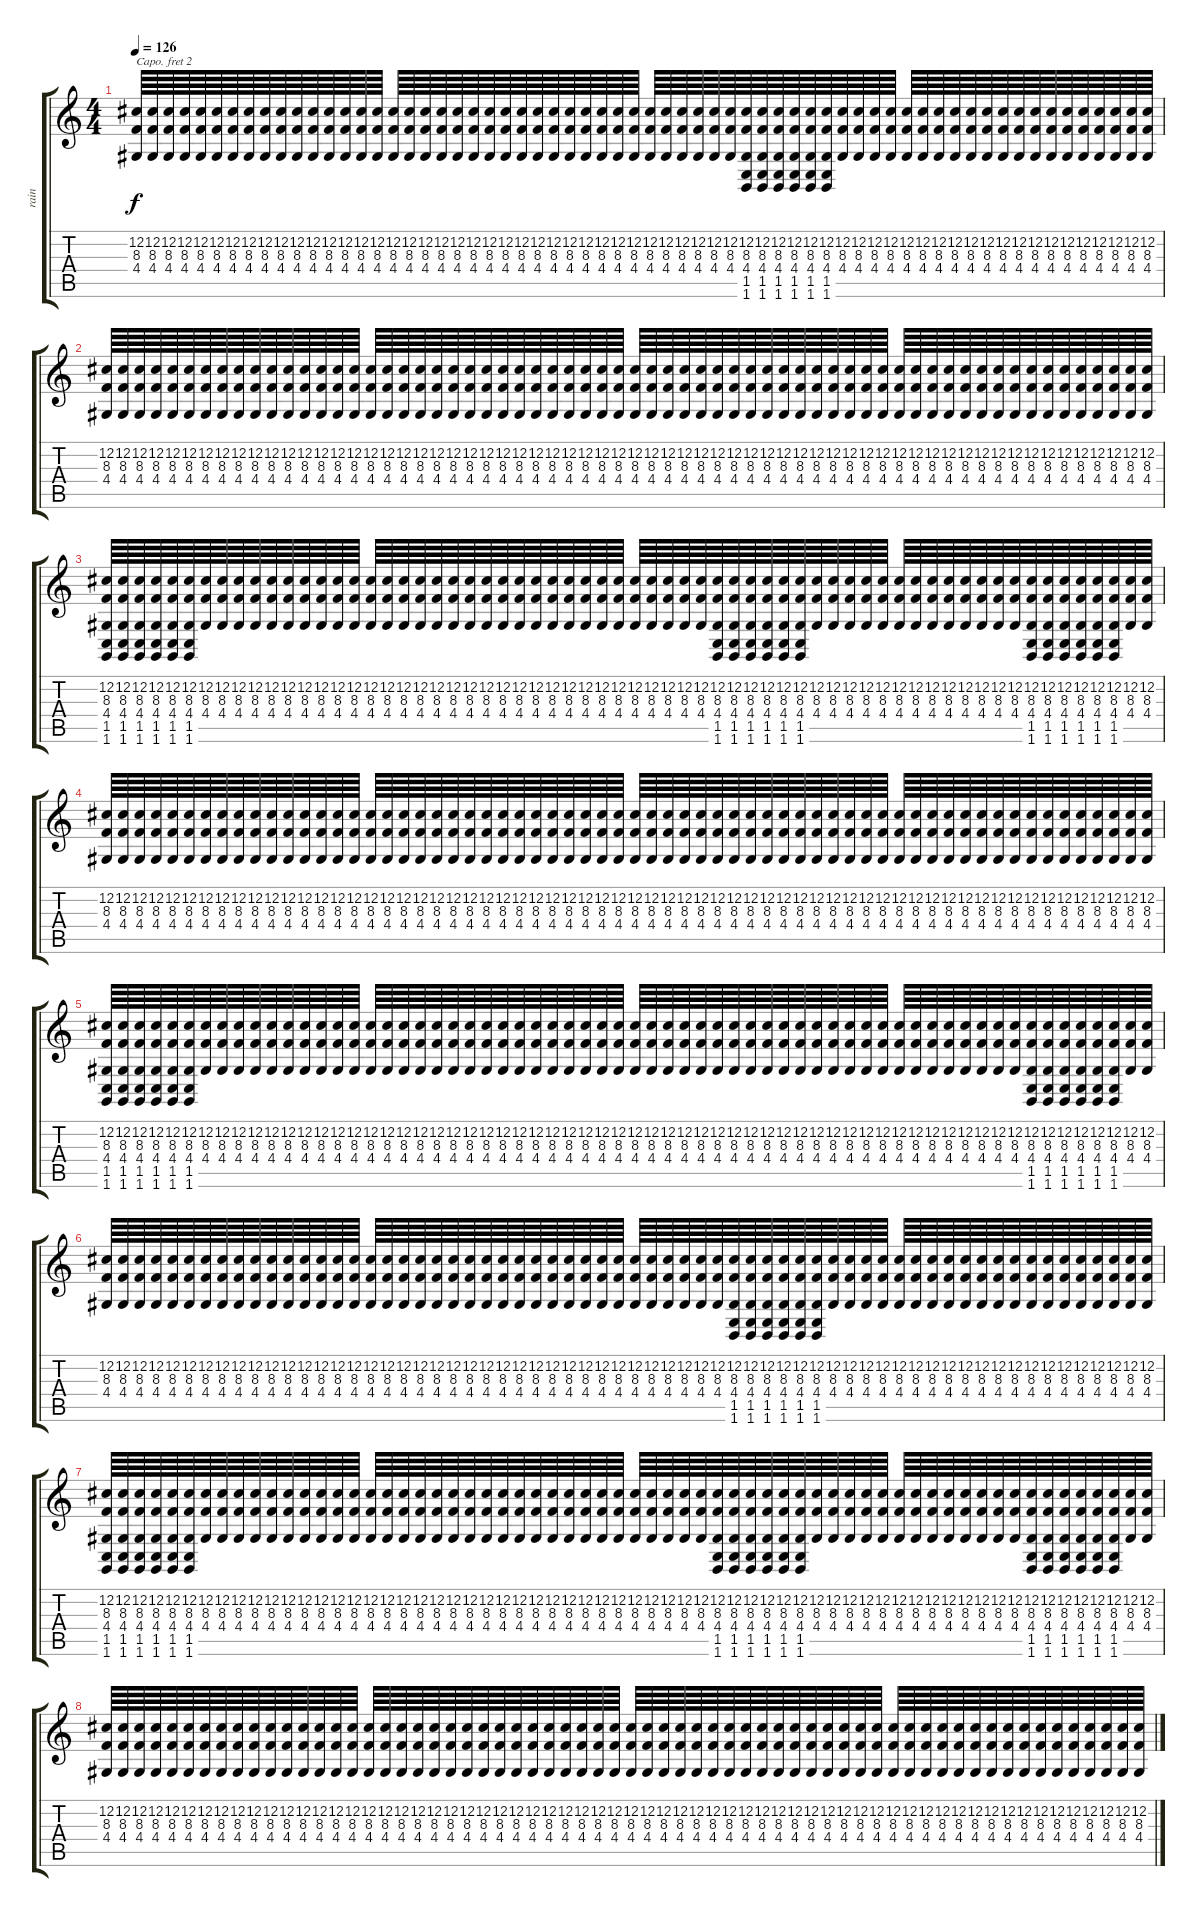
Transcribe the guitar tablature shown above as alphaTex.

\track ("rain" "rain") {instrument seashore}
\staff {score tabs}
\capo 2
\tuning (E4 B3 G3 D3 A2 E2) {hide}
\ts (4 4)
\tempo 126
\clef g2
\ks c
(12.2 8.3 4.4).64{dy f} (12.2 8.3 4.4).64 (12.2 8.3 4.4).64 (12.2 8.3 4.4).64 (12.2 8.3 4.4).64 (12.2 8.3 4.4).64 (12.2 8.3 4.4).64 (12.2 8.3 4.4).64 (12.2 8.3 4.4).64 (12.2 8.3 4.4).64 (12.2 8.3 4.4).64 (12.2 8.3 4.4).64 (12.2 8.3 4.4).64 (12.2 8.3 4.4).64 (12.2 8.3 4.4).64 (12.2 8.3 4.4).64 (12.2 8.3 4.4).64 (12.2 8.3 4.4).64 (12.2 8.3 4.4).64 (12.2 8.3 4.4).64 (12.2 8.3 4.4).64 (12.2 8.3 4.4).64 (12.2 8.3 4.4).64 (12.2 8.3 4.4).64 (12.2 8.3 4.4).64 (12.2 8.3 4.4).64 (12.2 8.3 4.4).64 (12.2 8.3 4.4).64 (12.2 8.3 4.4).64 (12.2 8.3 4.4).64 (12.2 8.3 4.4).64 (12.2 8.3 4.4).64 (12.2 8.3 4.4).64 (12.2 8.3 4.4).64 (12.2 8.3 4.4).64 (12.2 8.3 4.4).64 (12.2 8.3 4.4).64 (12.2 8.3 4.4).64 (12.2 8.3 4.4 1.5 1.6).64 (12.2 8.3 4.4 1.5 1.6).64 (12.2 8.3 4.4 1.5 1.6).64 (12.2 8.3 4.4 1.5 1.6).64 (12.2 8.3 4.4 1.5 1.6).64 (12.2 8.3 4.4 1.5 1.6).64 (12.2 8.3 4.4).64 (12.2 8.3 4.4).64 (12.2 8.3 4.4).64 (12.2 8.3 4.4).64 (12.2 8.3 4.4).64 (12.2 8.3 4.4).64 (12.2 8.3 4.4).64 (12.2 8.3 4.4).64 (12.2 8.3 4.4).64 (12.2 8.3 4.4).64 (12.2 8.3 4.4).64 (12.2 8.3 4.4).64 (12.2 8.3 4.4).64 (12.2 8.3 4.4).64 (12.2 8.3 4.4).64 (12.2 8.3 4.4).64 (12.2 8.3 4.4).64 (12.2 8.3 4.4).64 (12.2 8.3 4.4).64 (12.2 8.3 4.4).64 |
(12.2 8.3 4.4).64 (12.2 8.3 4.4).64 (12.2 8.3 4.4).64 (12.2 8.3 4.4).64 (12.2 8.3 4.4).64 (12.2 8.3 4.4).64 (12.2 8.3 4.4).64 (12.2 8.3 4.4).64 (12.2 8.3 4.4).64 (12.2 8.3 4.4).64 (12.2 8.3 4.4).64 (12.2 8.3 4.4).64 (12.2 8.3 4.4).64 (12.2 8.3 4.4).64 (12.2 8.3 4.4).64 (12.2 8.3 4.4).64 (12.2 8.3 4.4).64 (12.2 8.3 4.4).64 (12.2 8.3 4.4).64 (12.2 8.3 4.4).64 (12.2 8.3 4.4).64 (12.2 8.3 4.4).64 (12.2 8.3 4.4).64 (12.2 8.3 4.4).64 (12.2 8.3 4.4).64 (12.2 8.3 4.4).64 (12.2 8.3 4.4).64 (12.2 8.3 4.4).64 (12.2 8.3 4.4).64 (12.2 8.3 4.4).64 (12.2 8.3 4.4).64 (12.2 8.3 4.4).64 (12.2 8.3 4.4).64 (12.2 8.3 4.4).64 (12.2 8.3 4.4).64 (12.2 8.3 4.4).64 (12.2 8.3 4.4).64 (12.2 8.3 4.4).64 (12.2 8.3 4.4).64 (12.2 8.3 4.4).64 (12.2 8.3 4.4).64 (12.2 8.3 4.4).64 (12.2 8.3 4.4).64 (12.2 8.3 4.4).64 (12.2 8.3 4.4).64 (12.2 8.3 4.4).64 (12.2 8.3 4.4).64 (12.2 8.3 4.4).64 (12.2 8.3 4.4).64 (12.2 8.3 4.4).64 (12.2 8.3 4.4).64 (12.2 8.3 4.4).64 (12.2 8.3 4.4).64 (12.2 8.3 4.4).64 (12.2 8.3 4.4).64 (12.2 8.3 4.4).64 (12.2 8.3 4.4).64 (12.2 8.3 4.4).64 (12.2 8.3 4.4).64 (12.2 8.3 4.4).64 (12.2 8.3 4.4).64 (12.2 8.3 4.4).64 (12.2 8.3 4.4).64 (12.2 8.3 4.4).64 |
(12.2 8.3 4.4 1.5 1.6).64{volume 8} (12.2 8.3 4.4 1.5 1.6).64 (12.2 8.3 4.4 1.5 1.6).64 (12.2 8.3 4.4 1.5 1.6).64 (12.2 8.3 4.4 1.5 1.6).64 (12.2 8.3 4.4 1.5 1.6).64 (12.2 8.3 4.4).64 (12.2 8.3 4.4).64 (12.2 8.3 4.4).64 (12.2 8.3 4.4).64 (12.2 8.3 4.4).64 (12.2 8.3 4.4).64 (12.2 8.3 4.4).64 (12.2 8.3 4.4).64 (12.2 8.3 4.4).64 (12.2 8.3 4.4).64 (12.2 8.3 4.4).64 (12.2 8.3 4.4).64 (12.2 8.3 4.4).64 (12.2 8.3 4.4).64 (12.2 8.3 4.4).64 (12.2 8.3 4.4).64 (12.2 8.3 4.4).64 (12.2 8.3 4.4).64 (12.2 8.3 4.4).64 (12.2 8.3 4.4).64 (12.2 8.3 4.4).64 (12.2 8.3 4.4).64 (12.2 8.3 4.4).64 (12.2 8.3 4.4).64 (12.2 8.3 4.4).64 (12.2 8.3 4.4).64 (12.2 8.3 4.4).64 (12.2 8.3 4.4).64 (12.2 8.3 4.4).64 (12.2 8.3 4.4).64 (12.2 8.3 4.4).64 (12.2 8.3 4.4 1.5 1.6).64 (12.2 8.3 4.4 1.5 1.6).64 (12.2 8.3 4.4 1.5 1.6).64 (12.2 8.3 4.4 1.5 1.6).64 (12.2 8.3 4.4 1.5 1.6).64 (12.2 8.3 4.4 1.5 1.6).64 (12.2 8.3 4.4).64 (12.2 8.3 4.4).64 (12.2 8.3 4.4).64 (12.2 8.3 4.4).64 (12.2 8.3 4.4).64 (12.2 8.3 4.4).64 (12.2 8.3 4.4).64 (12.2 8.3 4.4).64 (12.2 8.3 4.4).64 (12.2 8.3 4.4).64 (12.2 8.3 4.4).64 (12.2 8.3 4.4).64 (12.2 8.3 4.4).64 (12.2 8.3 4.4 1.5 1.6).64 (12.2 8.3 4.4 1.5 1.6).64 (12.2 8.3 4.4 1.5 1.6).64 (12.2 8.3 4.4 1.5 1.6).64 (12.2 8.3 4.4 1.5 1.6).64 (12.2 8.3 4.4 1.5 1.6).64 (12.2 8.3 4.4).64 (12.2 8.3 4.4).64 |
(12.2 8.3 4.4).64 (12.2 8.3 4.4).64 (12.2 8.3 4.4).64 (12.2 8.3 4.4).64 (12.2 8.3 4.4).64 (12.2 8.3 4.4).64 (12.2 8.3 4.4).64 (12.2 8.3 4.4).64 (12.2 8.3 4.4).64 (12.2 8.3 4.4).64 (12.2 8.3 4.4).64 (12.2 8.3 4.4).64 (12.2 8.3 4.4).64 (12.2 8.3 4.4).64 (12.2 8.3 4.4).64 (12.2 8.3 4.4).64 (12.2 8.3 4.4).64 (12.2 8.3 4.4).64 (12.2 8.3 4.4).64 (12.2 8.3 4.4).64 (12.2 8.3 4.4).64 (12.2 8.3 4.4).64 (12.2 8.3 4.4).64 (12.2 8.3 4.4).64 (12.2 8.3 4.4).64 (12.2 8.3 4.4).64 (12.2 8.3 4.4).64 (12.2 8.3 4.4).64 (12.2 8.3 4.4).64 (12.2 8.3 4.4).64 (12.2 8.3 4.4).64 (12.2 8.3 4.4).64 (12.2 8.3 4.4).64 (12.2 8.3 4.4).64 (12.2 8.3 4.4).64 (12.2 8.3 4.4).64 (12.2 8.3 4.4).64 (12.2 8.3 4.4).64 (12.2 8.3 4.4).64 (12.2 8.3 4.4).64 (12.2 8.3 4.4).64 (12.2 8.3 4.4).64 (12.2 8.3 4.4).64 (12.2 8.3 4.4).64 (12.2 8.3 4.4).64 (12.2 8.3 4.4).64 (12.2 8.3 4.4).64 (12.2 8.3 4.4).64 (12.2 8.3 4.4).64 (12.2 8.3 4.4).64 (12.2 8.3 4.4).64 (12.2 8.3 4.4).64 (12.2 8.3 4.4).64 (12.2 8.3 4.4).64 (12.2 8.3 4.4).64 (12.2 8.3 4.4).64 (12.2 8.3 4.4).64 (12.2 8.3 4.4).64 (12.2 8.3 4.4).64 (12.2 8.3 4.4).64 (12.2 8.3 4.4).64 (12.2 8.3 4.4).64 (12.2 8.3 4.4).64 (12.2 8.3 4.4).64 |
(12.2 8.3 4.4 1.5 1.6).64 (12.2 8.3 4.4 1.5 1.6).64 (12.2 8.3 4.4 1.5 1.6).64 (12.2 8.3 4.4 1.5 1.6).64 (12.2 8.3 4.4 1.5 1.6).64 (12.2 8.3 4.4 1.5 1.6).64 (12.2 8.3 4.4).64 (12.2 8.3 4.4).64 (12.2 8.3 4.4).64 (12.2 8.3 4.4).64 (12.2 8.3 4.4).64 (12.2 8.3 4.4).64 (12.2 8.3 4.4).64 (12.2 8.3 4.4).64 (12.2 8.3 4.4).64 (12.2 8.3 4.4).64 (12.2 8.3 4.4).64 (12.2 8.3 4.4).64 (12.2 8.3 4.4).64 (12.2 8.3 4.4).64 (12.2 8.3 4.4).64 (12.2 8.3 4.4).64 (12.2 8.3 4.4).64 (12.2 8.3 4.4).64 (12.2 8.3 4.4).64 (12.2 8.3 4.4).64 (12.2 8.3 4.4).64 (12.2 8.3 4.4).64 (12.2 8.3 4.4).64 (12.2 8.3 4.4).64 (12.2 8.3 4.4).64 (12.2 8.3 4.4).64 (12.2 8.3 4.4).64 (12.2 8.3 4.4).64 (12.2 8.3 4.4).64 (12.2 8.3 4.4).64 (12.2 8.3 4.4).64 (12.2 8.3 4.4).64 (12.2 8.3 4.4).64 (12.2 8.3 4.4).64 (12.2 8.3 4.4).64 (12.2 8.3 4.4).64 (12.2 8.3 4.4).64 (12.2 8.3 4.4).64 (12.2 8.3 4.4).64 (12.2 8.3 4.4).64 (12.2 8.3 4.4).64 (12.2 8.3 4.4).64 (12.2 8.3 4.4).64 (12.2 8.3 4.4).64 (12.2 8.3 4.4).64 (12.2 8.3 4.4).64 (12.2 8.3 4.4).64 (12.2 8.3 4.4).64 (12.2 8.3 4.4).64 (12.2 8.3 4.4).64 (12.2 8.3 4.4 1.5 1.6).64 (12.2 8.3 4.4 1.5 1.6).64 (12.2 8.3 4.4 1.5 1.6).64 (12.2 8.3 4.4 1.5 1.6).64 (12.2 8.3 4.4 1.5 1.6).64 (12.2 8.3 4.4 1.5 1.6).64 (12.2 8.3 4.4).64 (12.2 8.3 4.4).64 |
(12.2 8.3 4.4).64 (12.2 8.3 4.4).64 (12.2 8.3 4.4).64 (12.2 8.3 4.4).64 (12.2 8.3 4.4).64 (12.2 8.3 4.4).64 (12.2 8.3 4.4).64 (12.2 8.3 4.4).64 (12.2 8.3 4.4).64 (12.2 8.3 4.4).64 (12.2 8.3 4.4).64 (12.2 8.3 4.4).64 (12.2 8.3 4.4).64 (12.2 8.3 4.4).64 (12.2 8.3 4.4).64 (12.2 8.3 4.4).64 (12.2 8.3 4.4).64 (12.2 8.3 4.4).64 (12.2 8.3 4.4).64 (12.2 8.3 4.4).64 (12.2 8.3 4.4).64 (12.2 8.3 4.4).64 (12.2 8.3 4.4).64 (12.2 8.3 4.4).64 (12.2 8.3 4.4).64 (12.2 8.3 4.4).64 (12.2 8.3 4.4).64 (12.2 8.3 4.4).64 (12.2 8.3 4.4).64 (12.2 8.3 4.4).64 (12.2 8.3 4.4).64 (12.2 8.3 4.4).64 (12.2 8.3 4.4).64 (12.2 8.3 4.4).64 (12.2 8.3 4.4).64 (12.2 8.3 4.4).64 (12.2 8.3 4.4).64 (12.2 8.3 4.4).64 (12.2 8.3 4.4 1.5 1.6).64 (12.2 8.3 4.4 1.5 1.6).64 (12.2 8.3 4.4 1.5 1.6).64 (12.2 8.3 4.4 1.5 1.6).64 (12.2 8.3 4.4 1.5 1.6).64 (12.2 8.3 4.4 1.5 1.6).64 (12.2 8.3 4.4).64 (12.2 8.3 4.4).64 (12.2 8.3 4.4).64 (12.2 8.3 4.4).64 (12.2 8.3 4.4).64 (12.2 8.3 4.4).64 (12.2 8.3 4.4).64 (12.2 8.3 4.4).64 (12.2 8.3 4.4).64 (12.2 8.3 4.4).64 (12.2 8.3 4.4).64 (12.2 8.3 4.4).64 (12.2 8.3 4.4).64 (12.2 8.3 4.4).64 (12.2 8.3 4.4).64 (12.2 8.3 4.4).64 (12.2 8.3 4.4).64 (12.2 8.3 4.4).64 (12.2 8.3 4.4).64 (12.2 8.3 4.4).64 |
(12.2 8.3 4.4 1.5 1.6).64 (12.2 8.3 4.4 1.5 1.6).64 (12.2 8.3 4.4 1.5 1.6).64 (12.2 8.3 4.4 1.5 1.6).64 (12.2 8.3 4.4 1.5 1.6).64 (12.2 8.3 4.4 1.5 1.6).64 (12.2 8.3 4.4).64 (12.2 8.3 4.4).64 (12.2 8.3 4.4).64 (12.2 8.3 4.4).64 (12.2 8.3 4.4).64 (12.2 8.3 4.4).64 (12.2 8.3 4.4).64 (12.2 8.3 4.4).64 (12.2 8.3 4.4).64 (12.2 8.3 4.4).64 (12.2 8.3 4.4).64 (12.2 8.3 4.4).64 (12.2 8.3 4.4).64 (12.2 8.3 4.4).64 (12.2 8.3 4.4).64 (12.2 8.3 4.4).64 (12.2 8.3 4.4).64 (12.2 8.3 4.4).64 (12.2 8.3 4.4).64 (12.2 8.3 4.4).64 (12.2 8.3 4.4).64 (12.2 8.3 4.4).64 (12.2 8.3 4.4).64 (12.2 8.3 4.4).64 (12.2 8.3 4.4).64 (12.2 8.3 4.4).64 (12.2 8.3 4.4).64 (12.2 8.3 4.4).64 (12.2 8.3 4.4).64 (12.2 8.3 4.4).64 (12.2 8.3 4.4).64 (12.2 8.3 4.4 1.5 1.6).64 (12.2 8.3 4.4 1.5 1.6).64 (12.2 8.3 4.4 1.5 1.6).64 (12.2 8.3 4.4 1.5 1.6).64 (12.2 8.3 4.4 1.5 1.6).64 (12.2 8.3 4.4 1.5 1.6).64 (12.2 8.3 4.4).64 (12.2 8.3 4.4).64 (12.2 8.3 4.4).64 (12.2 8.3 4.4).64 (12.2 8.3 4.4).64 (12.2 8.3 4.4).64 (12.2 8.3 4.4).64 (12.2 8.3 4.4).64 (12.2 8.3 4.4).64 (12.2 8.3 4.4).64 (12.2 8.3 4.4).64 (12.2 8.3 4.4).64 (12.2 8.3 4.4).64 (12.2 8.3 4.4 1.5 1.6).64 (12.2 8.3 4.4 1.5 1.6).64 (12.2 8.3 4.4 1.5 1.6).64 (12.2 8.3 4.4 1.5 1.6).64 (12.2 8.3 4.4 1.5 1.6).64 (12.2 8.3 4.4 1.5 1.6).64 (12.2 8.3 4.4).64 (12.2 8.3 4.4).64 |
(12.2 8.3 4.4).64 (12.2 8.3 4.4).64 (12.2 8.3 4.4).64 (12.2 8.3 4.4).64 (12.2 8.3 4.4).64 (12.2 8.3 4.4).64 (12.2 8.3 4.4).64 (12.2 8.3 4.4).64 (12.2 8.3 4.4).64 (12.2 8.3 4.4).64 (12.2 8.3 4.4).64 (12.2 8.3 4.4).64 (12.2 8.3 4.4).64 (12.2 8.3 4.4).64 (12.2 8.3 4.4).64 (12.2 8.3 4.4).64 (12.2 8.3 4.4).64 (12.2 8.3 4.4).64 (12.2 8.3 4.4).64 (12.2 8.3 4.4).64 (12.2 8.3 4.4).64 (12.2 8.3 4.4).64 (12.2 8.3 4.4).64 (12.2 8.3 4.4).64 (12.2 8.3 4.4).64 (12.2 8.3 4.4).64 (12.2 8.3 4.4).64 (12.2 8.3 4.4).64 (12.2 8.3 4.4).64 (12.2 8.3 4.4).64 (12.2 8.3 4.4).64 (12.2 8.3 4.4).64 (12.2 8.3 4.4).64 (12.2 8.3 4.4).64 (12.2 8.3 4.4).64 (12.2 8.3 4.4).64 (12.2 8.3 4.4).64 (12.2 8.3 4.4).64 (12.2 8.3 4.4).64 (12.2 8.3 4.4).64 (12.2 8.3 4.4).64 (12.2 8.3 4.4).64 (12.2 8.3 4.4).64 (12.2 8.3 4.4).64 (12.2 8.3 4.4).64 (12.2 8.3 4.4).64 (12.2 8.3 4.4).64 (12.2 8.3 4.4).64 (12.2 8.3 4.4).64 (12.2 8.3 4.4).64 (12.2 8.3 4.4).64 (12.2 8.3 4.4).64 (12.2 8.3 4.4).64 (12.2 8.3 4.4).64 (12.2 8.3 4.4).64 (12.2 8.3 4.4).64 (12.2 8.3 4.4).64 (12.2 8.3 4.4).64 (12.2 8.3 4.4).64 (12.2 8.3 4.4).64 (12.2 8.3 4.4).64 (12.2 8.3 4.4).64 (12.2 8.3 4.4).64 (12.2 8.3 4.4).64
